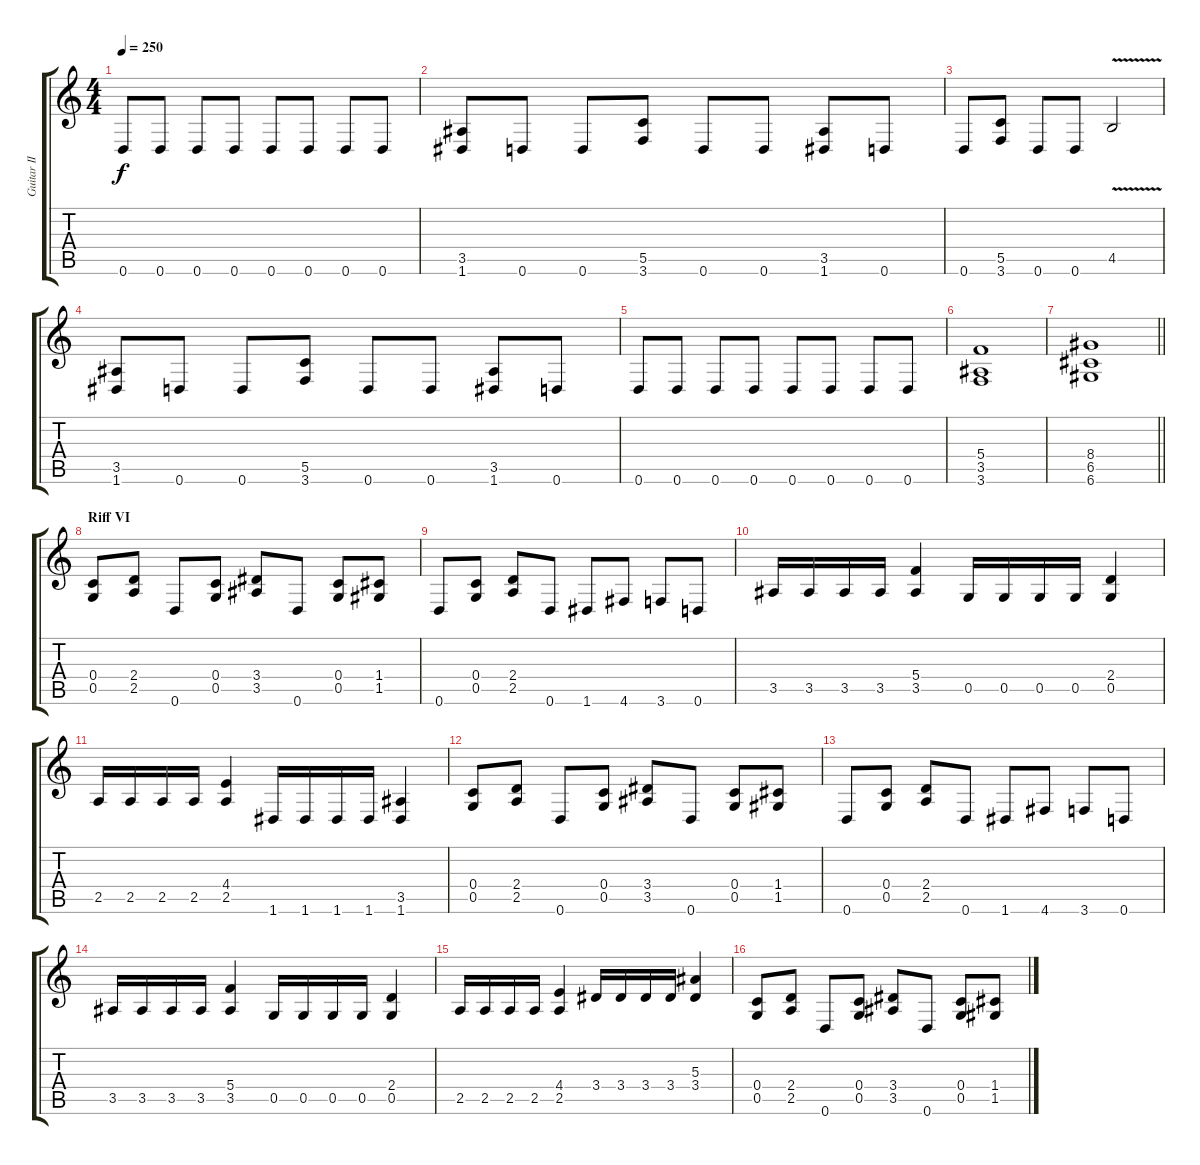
\track ("Guitar II" "Guitar II") {instrument distortionguitar}
\staff {score tabs}
\tuning (D4 A3 F3 C3 G2 D2) {hide}
\ts (4 4)
\tempo 250
\clef g2
\ks c
0.6.8{dy f} 0.6.8 0.6.8 0.6.8 0.6.8 0.6.8 0.6.8 0.6.8 |
(3.5 1.6).8 0.6.8 0.6.8 (5.5 3.6).8 0.6.8 0.6.8 (3.5 1.6).8 0.6.8 |
0.6.8 (5.5 3.6).8 0.6.8 0.6.8 4.5{v}.2 |
(3.5 1.6).8 0.6.8 0.6.8 (5.5 3.6).8 0.6.8 0.6.8 (3.5 1.6).8 0.6.8 |
0.6.8 0.6.8 0.6.8 0.6.8 0.6.8 0.6.8 0.6.8 0.6.8 |
(5.4 3.5 3.6).1 |
\barLineRight lightlight
(8.4 6.5 6.6).1 |
\section ("" "Riff VI")
(0.4 0.5).8 (2.4 2.5).8 0.6.8 (0.4 0.5).8 (3.4 3.5).8 0.6.8 (0.4 0.5).8 (1.4 1.5).8 |
0.6.8 (0.4 0.5).8 (2.4 2.5).8 0.6.8 1.6.8 4.6.8 3.6.8 0.6.8 |
3.5.16 3.5.16 3.5.16 3.5.16 (5.4 3.5).4 0.5.16 0.5.16 0.5.16 0.5.16 (2.4 0.5).4 |
2.5.16 2.5.16 2.5.16 2.5.16 (4.4 2.5).4 1.6.16 1.6.16 1.6.16 1.6.16 (3.5 1.6).4 |
(0.4 0.5).8 (2.4 2.5).8 0.6.8 (0.4 0.5).8 (3.4 3.5).8 0.6.8 (0.4 0.5).8 (1.4 1.5).8 |
0.6.8 (0.4 0.5).8 (2.4 2.5).8 0.6.8 1.6.8 4.6.8 3.6.8 0.6.8 |
3.5.16 3.5.16 3.5.16 3.5.16 (5.4 3.5).4 0.5.16 0.5.16 0.5.16 0.5.16 (2.4 0.5).4 |
2.5.16 2.5.16 2.5.16 2.5.16 (4.4 2.5).4 3.4.16 3.4.16 3.4.16 3.4.16 (5.3 3.4).4 |
(0.4 0.5).8 (2.4 2.5).8 0.6.8 (0.4 0.5).8 (3.4 3.5).8 0.6.8 (0.4 0.5).8 (1.4 1.5).8
